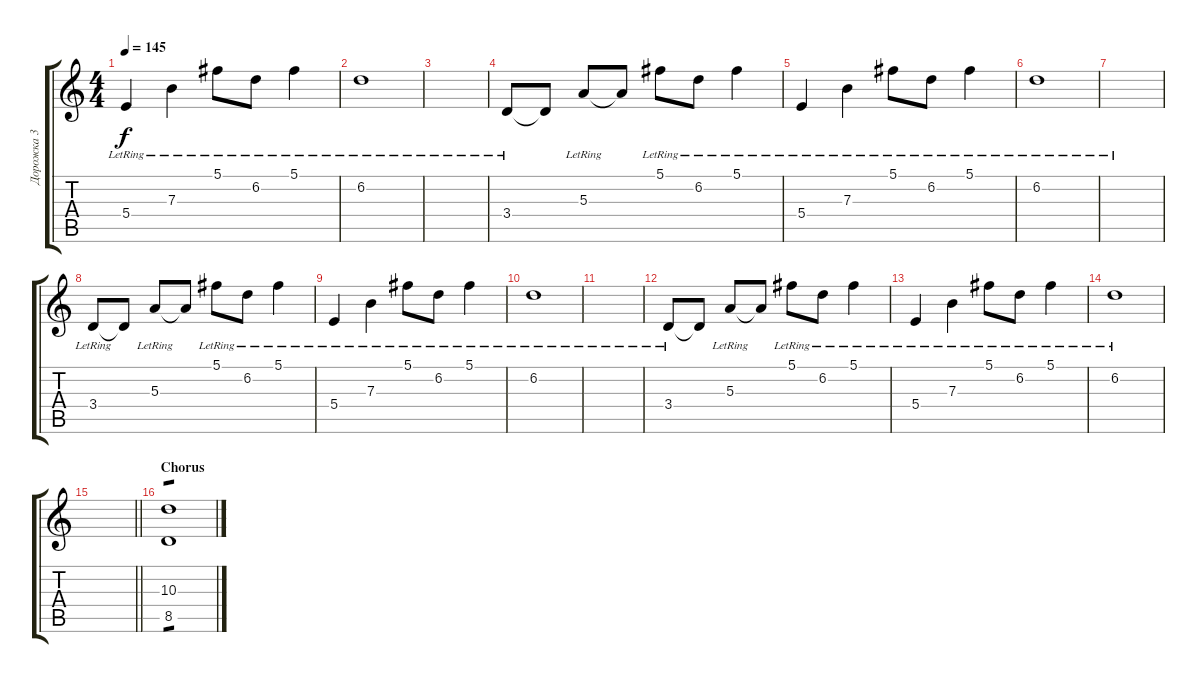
\track ("Дорожка 3" "Дорожка 3") {instrument distortionguitar}
\staff {score tabs}
\tuning (Db4 Ab3 E3 B2 Gb2 B1) {hide}
\ts (4 4)
\tempo 145
\clef g2
\ks c
5.4{lr}.4{dy f} 7.3{lr}.4 5.1{lr}.8 6.2{lr}.8 5.1{lr}.4 |
6.2{lr}.1 |
|
3.4{lr}.8{instrument electricguitarjazz} 3.4{t}.8 5.3{lr}.8 5.3{t}.8 5.1{lr}.8 6.2{lr}.8 5.1{lr}.4 |
5.4{lr}.4 7.3{lr}.4 5.1{lr}.8 6.2{lr}.8 5.1{lr}.4 |
6.2{lr}.1 |
|
3.4{lr}.8{instrument electricguitarjazz} 3.4{t}.8 5.3{lr}.8 5.3{t}.8 5.1{lr}.8 6.2{lr}.8 5.1{lr}.4 |
5.4{lr}.4 7.3{lr}.4 5.1{lr}.8 6.2{lr}.8 5.1{lr}.4 |
6.2{lr}.1 |
|
3.4{lr}.8{instrument electricguitarjazz} 3.4{t}.8 5.3{lr}.8 5.3{t}.8 5.1{lr}.8 6.2{lr}.8 5.1{lr}.4 |
5.4{lr}.4 7.3{lr}.4 5.1{lr}.8 6.2{lr}.8 5.1{lr}.4 |
6.2{lr}.1 |
\barLineRight lightlight
|
\section ("" "Chorus")
(10.3 8.5).1{tp 1 instrument distortionguitar}
